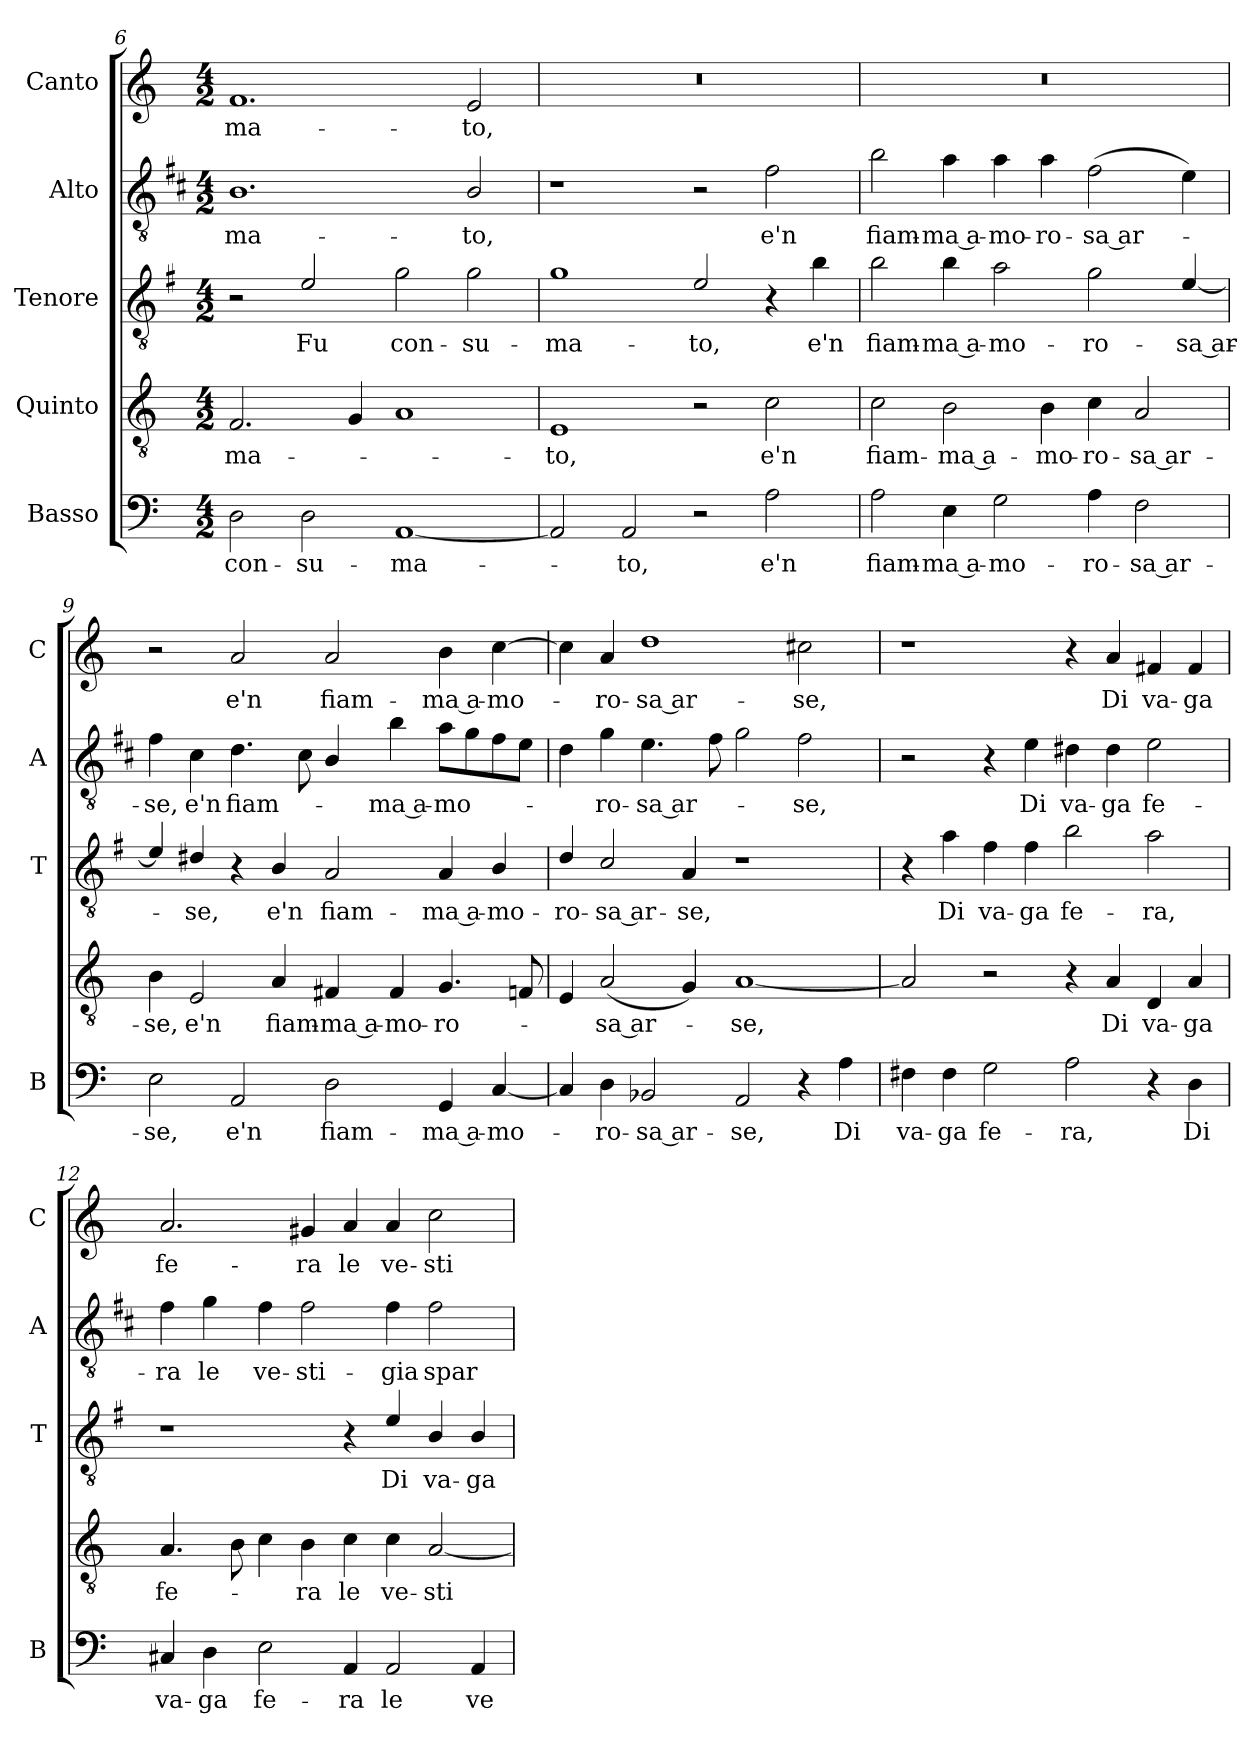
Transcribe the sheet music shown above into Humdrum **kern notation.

**kern	**text	**kern	**text	**kern	**text	**kern	**text	**kern	**text
*part5	*part5	*part4	*part4	*part3	*part3	*part2	*part2	*part1	*part1
*staff5	*staff5	*staff4	*staff4	*staff3	*staff3	*staff2	*staff2	*staff1	*staff1
*I"Basso	*	*I"Quinto	*	*I"Tenore	*	*I"Alto	*	*I"Canto	*
*I'B	*	*	*	*I'T	*	*I'A	*	*I'C	*
*clefF4	*	*clefGv2	*	*clefGv2	*	*clefGv2	*	*clefG2	*
*	*	*	*	*ITrd4c7	*	*ITrd1c2	*	*	*
*k[]	*	*k[]	*	*k[]	*	*k[]	*	*k[]	*
*C:	*	*C:	*	*C:	*	*C:	*	*C:	*
*M4/2	*	*M4/2	*	*M4/2	*	*M4/2	*	*M4/2	*
=6	=6	=6	=6	=6	=6	=6	=6	=6	=6
!	!LO:LY:b	!	!LO:LY:b	!	!	!	!LO:LY:b	!	!LO:LY:b
2D\	con-	2.F/	-ma-	2r	.	1.A	-ma-	1.f	-ma-
!	!LO:LY:b	!	!	!	!LO:LY:b	!	!	!	!
2D\	-su-	.	.	2A/	Fu	.	.	.	.
.	.	4G/	.	.	.	.	.	.	.
!	!LO:LY:b	!	!	!	!LO:LY:b	!	!	!	!
[1AA	-ma-	1A	.	2c\	con-	.	.	.	.
!	!	!	!	!	!LO:LY:b	!	!LO:LY:b	!	!LO:LY:b
.	.	.	.	2c\	-su-	2A/	-to,	2e/	-to,
=7	=7	=7	=7	=7	=7	=7	=7	=7	=7
!	!	!	!LO:LY:b	!	!LO:LY:b	!	!	!	!
2AA/]	.	1E	-to,	1c	-ma-	1r	.	0r	.
!	!LO:LY:b	!	!	!	!	!	!	!	!
2AA/	-to,	.	.	.	.	.	.	.	.
!	!	!	!	!	!LO:LY:b	!	!	!	!
2r	.	2r	.	2A/	-to,	2r	.	.	.
!	!LO:LY:b	!	!LO:LY:b	!	!	!	!LO:LY:b	!	!
2A\	e'n	2c\	e'n	4r	.	2e\	e'n	.	.
!	!	!	!	!	!LO:LY:b	!	!	!	!
.	.	.	.	4e\	e'n	.	.	.	.
=8	=8	=8	=8	=8	=8	=8	=8	=8	=8
!	!LO:LY:b	!	!LO:LY:b	!	!LO:LY:b	!	!LO:LY:b	!	!
2A\	fiam-	2c\	fiam-	2e\	fiam-	2a\	fiam-	0r	.
!	!LO:LY:b	!	!LO:LY:b	!	!LO:LY:b	!	!LO:LY:b	!	!
4E\	-ma a-	2B\	-ma a-	4e\	-ma a-	4g\	-ma a-	.	.
!	!LO:LY:b	!	!	!	!LO:LY:b	!	!LO:LY:b	!	!
2G\	-mo-	.	.	2d\	-mo-	4g\	-mo-	.	.
!	!	!	!LO:LY:b	!	!	!	!LO:LY:b	!	!
.	.	4B\	-mo-	.	.	4g\	-ro-	.	.
!	!LO:LY:b	!	!LO:LY:b	!	!LO:LY:b	!	!LO:LY:b	!	!
4A\	-ro-	4c\	-ro-	2c\	-ro-	(>2e\	-sa ar-	.	.
!	!LO:LY:b	!	!LO:LY:b	!	!	!	!	!	!
2F\	-sa ar-	2A/	-sa ar-	.	.	.	.	.	.
!	!	!	!	!	!LO:LY:b	!	!	!	!
.	.	.	.	[4A/	-sa ar-	4d\)	.	.	.
!!LO:PB:g=z
=9	=9	=9	=9	=9	=9	=9	=9	=9	=9
!	!LO:LY:b	!	!LO:LY:b	!	!	!	!LO:LY:b	!	!
2E\	-se,	4B\	-se,	4A/]	.	4e\	-se,	2r	.
!	!	!	!LO:LY:b	!	!LO:LY:b	!	!LO:LY:b	!	!
.	.	2E/	e'n	4G#X/	-se,	4B\	e'n	.	.
!	!LO:LY:b	!	!	!	!	!	!LO:LY:b	!	!LO:LY:b
2AA/	e'n	.	.	4r	.	4.c\	fiam-	2a/	e'n
!	!	!	!LO:LY:b	!	!LO:LY:b	!	!	!	!
.	.	4A/	fiam-	4E/	e'n	.	.	.	.
.	.	.	.	.	.	8B\	.	.	.
!	!LO:LY:b	!	!LO:LY:b	!	!LO:LY:b	!	!	!	!LO:LY:b
2D\	fiam-	4F#X/	-ma a-	2D/	fiam-	4A/	.	2a/	fiam-
!	!	!	!LO:LY:b	!	!	!	!LO:LY:b	!	!
.	.	4F#/	-mo-	.	.	4a\	-ma a-	.	.
!	!LO:LY:b	!	!LO:LY:b	!	!LO:LY:b	!	!LO:LY:b	!	!LO:LY:b
4GG/	-ma a-	4.G/	-ro-	4D/	-ma a-	8g\L	-mo-	4b\	-ma a-
.	.	.	.	.	.	8f\	.	.	.
!	!LO:LY:b	!	!	!	!LO:LY:b	!	!	!	!LO:LY:b
[4C/	-mo-	.	.	4E/	-mo-	8e\	.	[4cc\	-mo-
.	.	8Fn/	.	.	.	8d\J	.	.	.
=10	=10	=10	=10	=10	=10	=10	=10	=10	=10
!	!	!	!	!	!LO:LY:b	!	!	!	!
4C/]	.	4E/	.	4G/	-ro-	4c\	.	4cc\]	.
!	!LO:LY:b	!	!LO:LY:b	!	!LO:LY:b	!	!LO:LY:b	!	!LO:LY:b
4D\	-ro-	(<2A/	-sa ar-	2F/	-sa ar-	4f\	-ro-	4a/	-ro-
!	!LO:LY:b	!	!	!	!	!	!LO:LY:b	!	!LO:LY:b
2BB-X/	-sa ar-	.	.	.	.	4.d\	-sa ar-	1dd	-sa ar-
!	!	!	!	!	!LO:LY:b	!	!	!	!
.	.	4G/)	.	4D/	-se,	.	.	.	.
.	.	.	.	.	.	8e\	.	.	.
!	!LO:LY:b	!	!LO:LY:b	!	!	!	!	!	!
2AA/	-se,	[1A	-se,	1r	.	2f\	.	.	.
!	!	!	!	!	!	!	!LO:LY:b	!	!LO:LY:b
4r	.	.	.	.	.	2e\	-se,	2cc#X\	-se,
!	!LO:LY:b	!	!	!	!	!	!	!	!
4A\	Di	.	.	.	.	.	.	.	.
=11	=11	=11	=11	=11	=11	=11	=11	=11	=11
!	!LO:LY:b	!	!	!	!	!	!	!	!
4F#X\	va-	2A/]	.	4r	.	2r	.	1r	.
!	!LO:LY:b	!	!	!	!LO:LY:b	!	!	!	!
4F#\	-ga	.	.	4d\	Di	.	.	.	.
!	!LO:LY:b	!	!	!	!LO:LY:b	!	!	!	!
2G\	fe-	2r	.	4B\	va-	4r	.	.	.
!	!	!	!	!	!LO:LY:b	!	!LO:LY:b	!	!
.	.	.	.	4B\	-ga	4d\	Di	.	.
!	!LO:LY:b	!	!	!	!LO:LY:b	!	!LO:LY:b	!	!
2A\	-ra,	4r	.	2e\	fe-	4c#X\	va-	4r	.
!	!	!	!LO:LY:b	!	!	!	!LO:LY:b	!	!LO:LY:b
.	.	4A/	Di	.	.	4c#\	-ga	4a/	Di
!	!	!	!LO:LY:b	!	!LO:LY:b	!	!LO:LY:b	!	!LO:LY:b
4r	.	4D/	va-	2d\	-ra,	2d\	fe-	4f#X/	va-
!	!LO:LY:b	!	!LO:LY:b	!	!	!	!	!	!LO:LY:b
4D\	Di	4A/	-ga	.	.	.	.	4f#/	-ga
!!LO:LB:g=z
=12	=12	=12	=12	=12	=12	=12	=12	=12	=12
!	!LO:LY:b	!	!LO:LY:b	!	!	!	!LO:LY:b	!	!LO:LY:b
4C#X/	va-	4.A/	fe-	1r	.	4e\	-ra	2.a/	fe-
!	!LO:LY:b	!	!	!	!	!	!LO:LY:b	!	!
4D\	-ga	.	.	.	.	4f\	le	.	.
.	.	8B\	.	.	.	.	.	.	.
!	!LO:LY:b	!	!	!	!	!	!LO:LY:b	!	!
2E\	fe-	4c\	.	.	.	4e\	ve-	.	.
!	!	!	!LO:LY:b	!	!	!	!LO:LY:b	!	!LO:LY:b
.	.	4B\	-ra	.	.	2e\	-sti-	4g#X/	-ra
!	!LO:LY:b	!	!LO:LY:b	!	!	!	!	!	!LO:LY:b
4AA/	-ra	4c\	le	4r	.	.	.	4a/	le
!	!LO:LY:b	!	!LO:LY:b	!	!LO:LY:b	!	!LO:LY:b	!	!LO:LY:b
2AA/	le	4c\	ve-	4A/	Di	4e\	-gia	4a/	ve-
!	!	!	!LO:LY:b	!	!LO:LY:b	!	!LO:LY:b	!	!LO:LY:b
.	.	[2A/	-sti-	4E/	va-	2e\	spar-	2cc\	-sti-
!	!LO:LY:b	!	!	!	!LO:LY:b	!	!	!	!
4AA/	ve-	.	.	4E/	-ga	.	.	.	.
=	=	=	=	=	=	=	=	=	=
*-	*-	*-	*-	*-	*-	*-	*-	*-	*-
